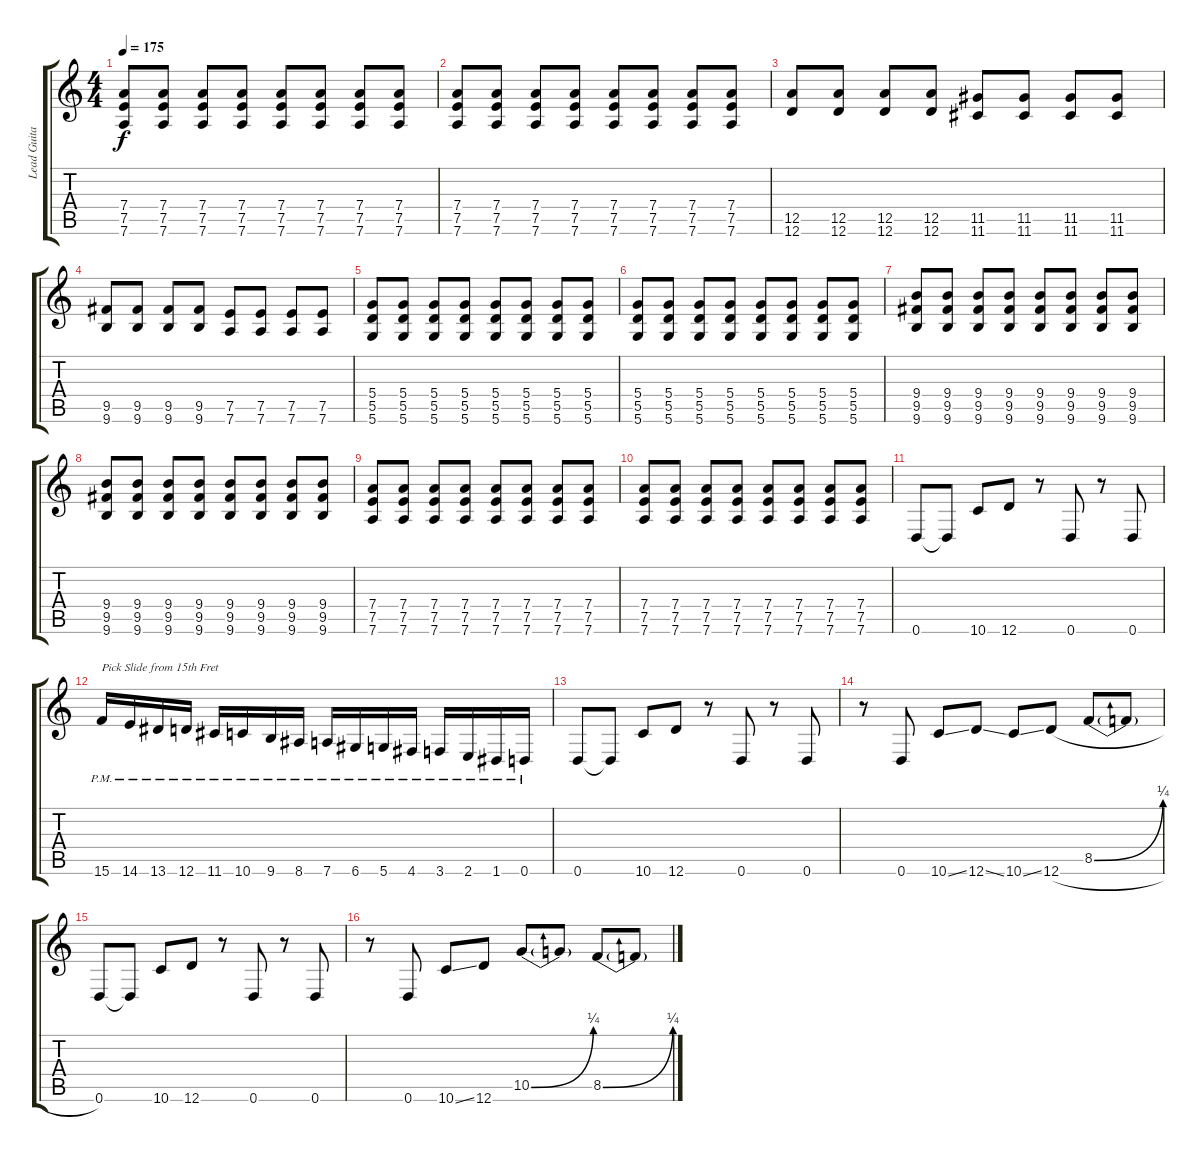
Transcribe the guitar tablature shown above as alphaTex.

\track ("Lead Guitar [Dave McPherson]" "Lead Guita") {instrument distortionguitar}
\staff {score tabs}
\tuning (E4 B3 G3 D3 A2 D2) {hide}
\ts (4 4)
\tempo 175
\clef g2
\ks c
(7.4 7.5 7.6).8{dy f} (7.4 7.5 7.6).8 (7.4 7.5 7.6).8 (7.4 7.5 7.6).8 (7.4 7.5 7.6).8 (7.4 7.5 7.6).8 (7.4 7.5 7.6).8 (7.4 7.5 7.6).8 |
(7.4 7.5 7.6).8 (7.4 7.5 7.6).8 (7.4 7.5 7.6).8 (7.4 7.5 7.6).8 (7.4 7.5 7.6).8 (7.4 7.5 7.6).8 (7.4 7.5 7.6).8 (7.4 7.5 7.6).8 |
(12.5 12.6).8 (12.5 12.6).8 (12.5 12.6).8 (12.5 12.6).8 (11.5 11.6).8 (11.5 11.6).8 (11.5 11.6).8 (11.5 11.6).8 |
(9.5 9.6).8 (9.5 9.6).8 (9.5 9.6).8 (9.5 9.6).8 (7.5 7.6).8 (7.5 7.6).8 (7.5 7.6).8 (7.5 7.6).8 |
(5.4 5.5 5.6).8 (5.4 5.5 5.6).8 (5.4 5.5 5.6).8 (5.4 5.5 5.6).8 (5.4 5.5 5.6).8 (5.4 5.5 5.6).8 (5.4 5.5 5.6).8 (5.4 5.5 5.6).8 |
(5.4 5.5 5.6).8 (5.4 5.5 5.6).8 (5.4 5.5 5.6).8 (5.4 5.5 5.6).8 (5.4 5.5 5.6).8 (5.4 5.5 5.6).8 (5.4 5.5 5.6).8 (5.4 5.5 5.6).8 |
(9.4 9.5 9.6).8 (9.4 9.5 9.6).8 (9.4 9.5 9.6).8 (9.4 9.5 9.6).8 (9.4 9.5 9.6).8 (9.4 9.5 9.6).8 (9.4 9.5 9.6).8 (9.4 9.5 9.6).8 |
(9.4 9.5 9.6).8 (9.4 9.5 9.6).8 (9.4 9.5 9.6).8 (9.4 9.5 9.6).8 (9.4 9.5 9.6).8 (9.4 9.5 9.6).8 (9.4 9.5 9.6).8 (9.4 9.5 9.6).8 |
(7.4 7.5 7.6).8 (7.4 7.5 7.6).8 (7.4 7.5 7.6).8 (7.4 7.5 7.6).8 (7.4 7.5 7.6).8 (7.4 7.5 7.6).8 (7.4 7.5 7.6).8 (7.4 7.5 7.6).8 |
(7.4 7.5 7.6).8 (7.4 7.5 7.6).8 (7.4 7.5 7.6).8 (7.4 7.5 7.6).8 (7.4 7.5 7.6).8 (7.4 7.5 7.6).8 (7.4 7.5 7.6).8 (7.4 7.5 7.6).8 |
0.6.8 0.6{t}.8 10.6.8 12.6.8 r.8 0.6.8 r.8 0.6.8 |
15.6{pm}.16{txt "Pick Slide from 15th Fret"} 14.6{pm}.16 13.6{pm}.16 12.6{pm}.16 11.6{pm}.16 10.6{pm}.16 9.6{pm}.16 8.6{pm}.16 7.6{pm}.16 6.6{pm}.16 5.6{pm}.16 4.6{pm}.16 3.6{pm}.16 2.6{pm}.16 1.6{pm}.16 0.6{pm}.16 |
0.6.8 0.6{t}.8 10.6.8 12.6.8 r.8 0.6.8 r.8 0.6.8 |
r.8 0.6.8 10.6{ss}.8 12.6{ss}.8 10.6{ss}.8 12.6{h}.8 8.5{be (bend 0 0 60 1)}.8 8.5{t}.8 |
0.6.8 0.6{t}.8 10.6.8 12.6.8 r.8 0.6.8 r.8 0.6.8 |
r.8 0.6.8 10.6{ss}.8 12.6.8 10.5{be (bend 0 0 60 1)}.8 10.5{t}.8 8.5{be (bend 0 0 60 1)}.8 8.5{t}.8
